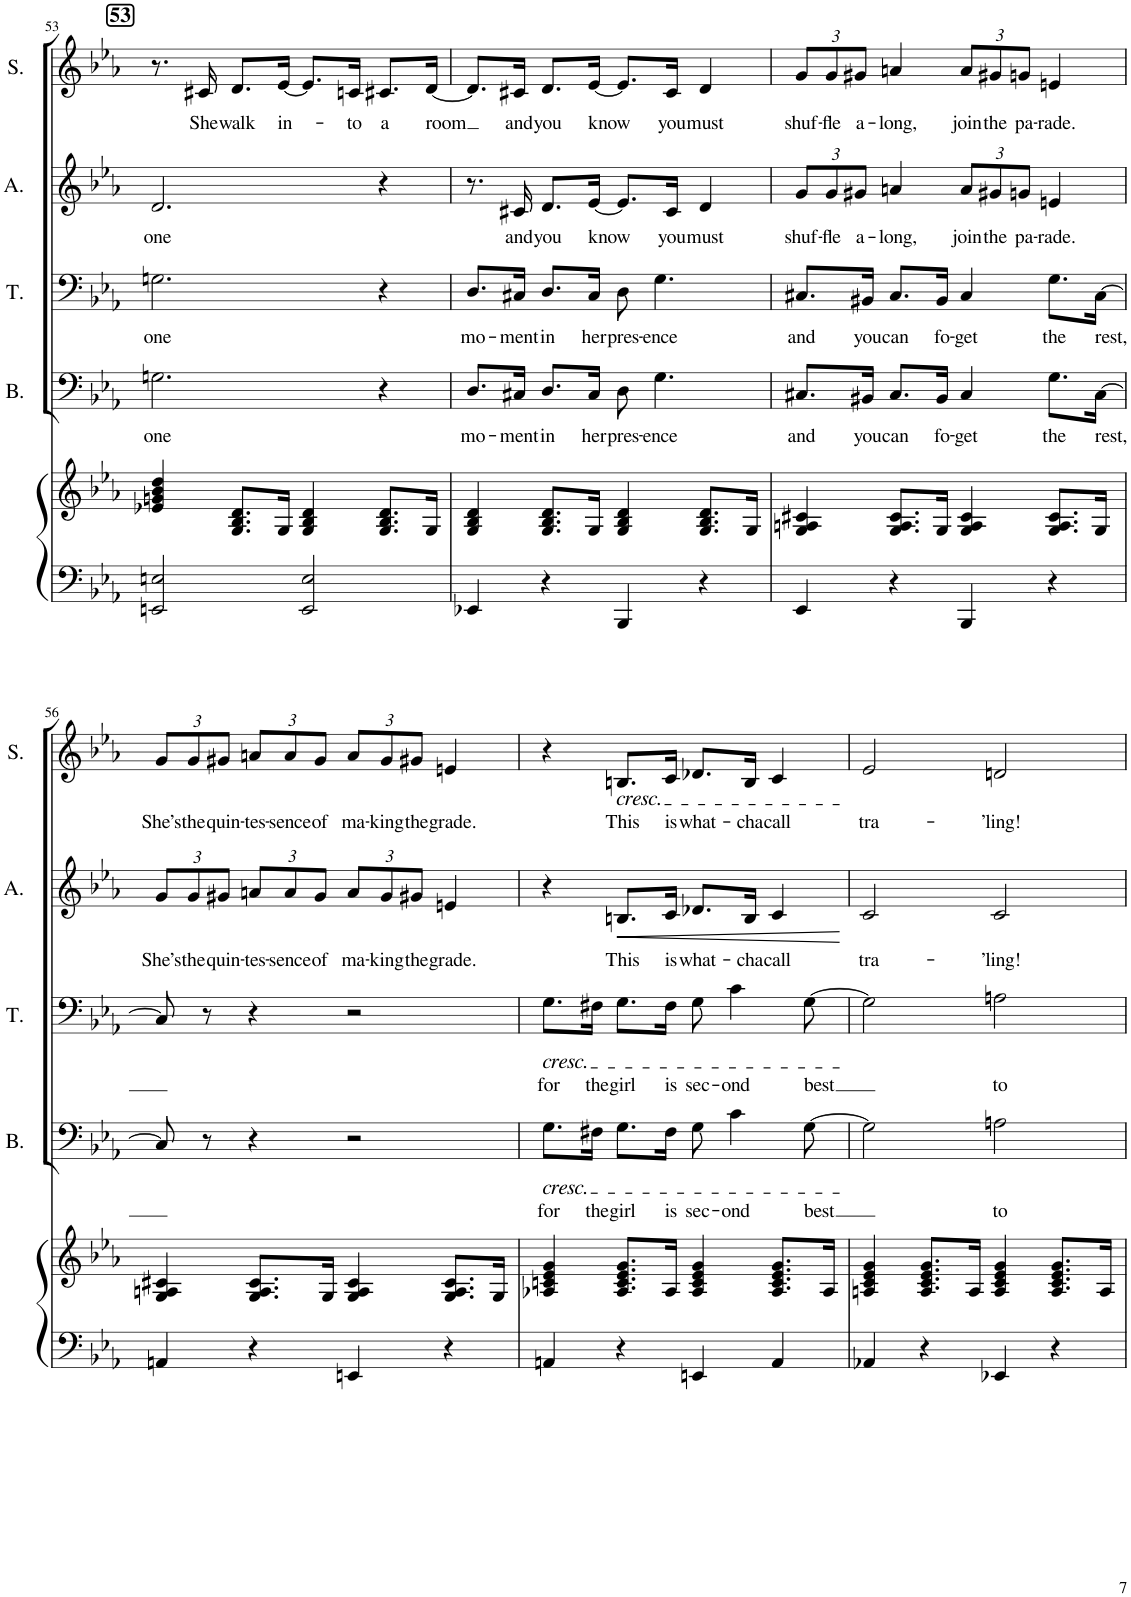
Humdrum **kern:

**kern	**kern	**kern	**text	**kern	**text	**kern	**text	**dynam	**kern	**text
*part5	*part5	*part4	*part4	*part3	*part3	*part2	*part2	*part2	*part1	*part1
*staff6	*staff5	*staff4	*staff4	*staff3	*staff3	*staff2	*staff2	*staff2	*staff1	*staff1
*I"Piano	*	*I"Bas	*	*I"Tenor	*	*I"Alt	*	*	*I"Sopraan	*
*I'Pno	*	*I'B.	*	*I'T.	*	*I'A.	*	*	*I'S.	*
!!LO:PB:g=z
*clefF4	*clefG2	*clefF4	*	*clefF4	*	*clefG2	*	*	*clefG2	*
*k[b-e-a-]	*k[b-e-a-]	*k[b-e-a-]	*	*k[b-e-a-]	*	*k[b-e-a-]	*	*	*k[b-e-a-]	*
*M4/4	*M4/4	*M4/4	*	*M4/4	*	*M4/4	*	*	*M4/4	*
!!LO:REH:place=s1:a:B:cj:fs=12:t=53
=53	=53	=53	=53	=53	=53	=53	=53	=53	=53	=53
!	!	!	!LO:LY:b	!	!LO:LY:b	!	!LO:LY:b	!	!	!
2EEn/ 2En/	4e-X/ 4gn/ 4b-/ 4dd/	2.Gn\	one	2.Gn\	one	2.d/	one	.	8.r	.
!	!	!	!	!	!	!	!	!	!	!LO:LY:b
.	.	.	.	.	.	.	.	.	16c#X/	She
!	!	!	!	!	!	!	!	!	!	!LO:LY:b
.	8.G/ 8.B-/ 8.d/L	.	.	.	.	.	.	.	8.d/L	walk
!	!	!	!	!	!	!	!	!	!	!LO:LY:b
.	16G/Jk	.	.	.	.	.	.	.	[16e-/Jk	in-
2EE/ 2E/	4G/ 4B-/ 4d/	.	.	.	.	.	.	.	8.e-/L]	.
!	!	!	!	!	!	!	!	!	!	!LO:LY:b
.	.	.	.	.	.	.	.	.	16cn/Jk	-to
!	!	!	!	!	!	!	!	!	!	!LO:LY:b
.	8.G/ 8.B-/ 8.d/L	4r	.	4r	.	4r	.	.	8.c#X/L	a
!	!	!	!	!	!	!	!	!	!	!LO:LY:b
.	16G/Jk	.	.	.	.	.	.	.	[16d/Jk	room
=54	=54	=54	=54	=54	=54	=54	=54	=54	=54	=54
!	!	!	!LO:LY:b	!	!LO:LY:b	!	!	!	!	!
4EE-X/	4G/ 4B-/ 4d/	8.D/L	mo-	8.D/L	mo-	8.r	.	.	8.d/L]	.
!	!	!	!LO:LY:b	!	!LO:LY:b	!	!LO:LY:b	!	!	!LO:LY:b
.	.	16C#X/Jk	-ment	16C#X/Jk	-ment	16c#X/	and	.	16c#X/Jk	and
!	!	!	!LO:LY:b	!	!LO:LY:b	!	!LO:LY:b	!	!	!LO:LY:b
4r	8.G/ 8.B-/ 8.d/L	8.D/L	in	8.D/L	in	8.d/L	you	.	8.d/L	you
!	!	!	!LO:LY:b	!	!LO:LY:b	!	!LO:LY:b	!	!	!LO:LY:b
.	16G/Jk	16C#/Jk	her	16C#/Jk	her	[16e-/Jk	know	.	[16e-/Jk	know
!	!	!	!LO:LY:b	!	!LO:LY:b	!	!	!	!	!
4BBB-/	4G/ 4B-/ 4d/	8D\	pres-	8D\	pres-	8.e-/L]	.	.	8.e-/L]	.
!	!	!	!LO:LY:b	!	!LO:LY:b	!	!	!	!	!
.	.	4.G\	-ence	4.G\	-ence	.	.	.	.	.
!	!	!	!	!	!	!	!LO:LY:b	!	!	!LO:LY:b
.	.	.	.	.	.	16c#/Jk	you	.	16c#/Jk	you
!	!	!	!	!	!	!	!LO:LY:b	!	!	!LO:LY:b
4r	8.G/ 8.B-/ 8.d/L	.	.	.	.	4d/	must	.	4d/	must
.	16G/Jk	.	.	.	.	.	.	.	.	.
=55	=55	=55	=55	=55	=55	=55	=55	=55	=55	=55
!	!	!	!LO:LY:b	!	!LO:LY:b	!	!	!	!	!
*	*	*	*	*	*	*Xbrackettup	*	*	*	*
!	!	!	!	!	!	!	!LO:LY:b	!	!	!
*	*	*	*	*	*	*	*	*	*Xbrackettup	*
!	!	!	!	!	!	!	!	!	!	!LO:LY:b
4EE-/	4G/ 4An/ 4c#X/	8.C#X/L	and	8.C#X/L	and	12g/L	shuf-	.	12g/L	shuf-
!	!	!	!	!	!	!	!LO:LY:b	!	!	!LO:LY:b
.	.	.	.	.	.	12g/	-fle	.	12g/	-fle
!	!	!	!	!	!	!	!LO:LY:b	!	!	!LO:LY:b
.	.	.	.	.	.	12g#X/J	a-	.	12g#X/J	a-
!	!	!	!LO:LY:b	!	!LO:LY:b	!	!	!	!	!
.	.	16BB#X/Jk	you	16BB#X/Jk	you	.	.	.	.	.
!	!	!	!LO:LY:b	!	!LO:LY:b	!	!LO:LY:b	!	!	!LO:LY:b
4r	8.G/ 8.A/ 8.c#/L	8.C#/L	can	8.C#/L	can	4an/	-long,	.	4an/	-long,
!	!	!	!LO:LY:b	!	!LO:LY:b	!	!	!	!	!
.	16G/Jk	16BB#/Jk	fo-	16BB#/Jk	fo-	.	.	.	.	.
!	!	!	!LO:LY:b	!	!LO:LY:b	!	!LO:LY:b	!	!	!LO:LY:b
4BBB-/	4G/ 4A/ 4c#/	4C#/	-get	4C#/	-get	12a/L	join	.	12a/L	join
!	!	!	!	!	!	!	!LO:LY:b	!	!	!LO:LY:b
.	.	.	.	.	.	12g#X/	the	.	12g#X/	the
!	!	!	!	!	!	!	!LO:LY:b	!	!	!LO:LY:b
.	.	.	.	.	.	12gn/J	pa-	.	12gn/J	pa-
!	!	!	!LO:LY:b	!	!LO:LY:b	!	!LO:LY:b	!	!	!LO:LY:b
4r	8.G/ 8.A/ 8.c#/L	8.G\L	the	8.G\L	the	4en/	-rade.	.	4en/	-rade.
!	!	!	!LO:LY:b	!	!LO:LY:b	!	!	!	!	!
.	16G/Jk	[16C#\Jk	rest,	[16C#\Jk	rest,	.	.	.	.	.
!!LO:LB:g=z
=56	=56	=56	=56	=56	=56	=56	=56	=56	=56	=56
!	!	!	!	!	!	!	!LO:LY:b	!	!	!LO:LY:b
4AAn/	4G/ 4An/ 4c#X/	8C#/]	.	8C#/]	.	12g/L	She’s	.	12g/L	She’s
!	!	!	!	!	!	!	!LO:LY:b	!	!	!LO:LY:b
.	.	.	.	.	.	12g/	the	.	12g/	the
.	.	8r	.	8r	.	.	.	.	.	.
!	!	!	!	!	!	!	!LO:LY:b	!	!	!LO:LY:b
.	.	.	.	.	.	12g#X/J	quin-	.	12g#X/J	quin-
!	!	!	!	!	!	!	!LO:LY:b	!	!	!LO:LY:b
4r	8.G/ 8.A/ 8.c#/L	4r	.	4r	.	12an/L	-tes-	.	12an/L	-tes-
!	!	!	!	!	!	!	!LO:LY:b	!	!	!LO:LY:b
.	.	.	.	.	.	12a/	-sence	.	12a/	-sence
!	!	!	!	!	!	!	!LO:LY:b	!	!	!LO:LY:b
.	.	.	.	.	.	12g#/J	of	.	12g#/J	of
.	16G/Jk	.	.	.	.	.	.	.	.	.
!	!	!	!	!	!	!	!LO:LY:b	!	!	!LO:LY:b
4EEn/	4G/ 4A/ 4c#/	2r	.	2r	.	12a/L	ma-	.	12a/L	ma-
!	!	!	!	!	!	!	!LO:LY:b	!	!	!LO:LY:b
.	.	.	.	.	.	12g#/	-king	.	12g#/	-king
!	!	!	!	!	!	!	!LO:LY:b	!	!	!LO:LY:b
.	.	.	.	.	.	12g#X/J	the	.	12g#X/J	the
!	!	!	!	!	!	!	!LO:LY:b	!	!	!LO:LY:b
4r	8.G/ 8.A/ 8.c#/L	.	.	.	.	4en/	grade.	.	4en/	grade.
.	16G/Jk	.	.	.	.	.	.	.	.	.
=57	=57	=57	=57	=57	=57	=57	=57	=57	=57	=57
!	!	!	!	!LO:TX:b:i:t=cresc.	!	!	!	!	!	!
!	!	!LO:TX:b:i:t=cresc.	!	!	!	!	!	!	!	!
!	!	!	!LO:LY:b	!	!LO:LY:b	!	!	!	!	!
4AAn/	4A-X/ 4cn/ 4e-/ 4g/	8.G\L	for	8.G\L	for	4r	.	.	4r	.
!	!	!	!LO:LY:b	!	!LO:LY:b	!	!	!	!	!
.	.	16F#X\Jk	the	16F#X\Jk	the	.	.	.	.	.
!	!	!	!	!	!	!	!	!	!LO:TX:b:i:t=cresc.	!
!	!	!	!LO:LY:b	!	!LO:LY:b	!	!LO:LY:b	!LO:HP:b	!	!LO:LY:b
4r	8.A-/ 8.c/ 8.e-/ 8.g/L	8.G\L	girl	8.G\L	girl	8.Bn/L	This	<	8.Bn/L	This
!	!	!	!LO:LY:b	!	!LO:LY:b	!	!LO:LY:b	!	!	!LO:LY:b
.	16A-/Jk	16F#\Jk	is	16F#\Jk	is	16c/Jk	is	.	16c/Jk	is
!	!	!	!LO:LY:b	!	!LO:LY:b	!	!LO:LY:b	!	!	!LO:LY:b
4EEn/	4A-/ 4c/ 4e-/ 4g/	8G\	sec-	8G\	sec-	8.d-X/L	what-	.	8.d-X/L	what-
!	!	!	!LO:LY:b	!	!LO:LY:b	!	!	!	!	!
.	.	4c\	-ond	4c\	-ond	.	.	.	.	.
!	!	!	!	!	!	!	!LO:LY:b	!	!	!LO:LY:b
.	.	.	.	.	.	16B/Jk	-cha	.	16B/Jk	-cha
!	!	!	!	!	!	!	!LO:LY:b	!	!	!LO:LY:b
4AA/	8.A-/ 8.c/ 8.e-/ 8.g/L	.	.	.	.	4c/	call	.	4c/	call
!	!	!	!LO:LY:b	!	!LO:LY:b	!	!	!	!	!
.	.	[8G\	best	[8G\	best	.	.	.	.	.
.	16A-/Jk	.	.	.	.	.	.	.	.	.
.	.	.	.	.	.	.	.	[	.	.
=58	=58	=58	=58	=58	=58	=58	=58	=58	=58	=58
!	!	!	!	!	!	!	!LO:LY:b	!	!	!LO:LY:b
4AA-X/	4An/ 4c/ 4e-/ 4g/	2G\]	.	2G\]	.	2c/	tra-	.	2e-/	tra-
4r	8.A/ 8.c/ 8.e-/ 8.g/L	.	.	.	.	.	.	.	.	.
.	16A/Jk	.	.	.	.	.	.	.	.	.
!	!	!	!LO:LY:b	!	!LO:LY:b	!	!LO:LY:b	!	!	!LO:LY:b
4EE-X/	4A/ 4c/ 4e-/ 4g/	2An\	to	2An\	to	2c/	-’ling!	.	2dn/	-’ling!
4r	8.A/ 8.c/ 8.e-/ 8.g/L	.	.	.	.	.	.	.	.	.
.	16A/Jk	.	.	.	.	.	.	.	.	.
=	=	=	=	=	=	=	=	=	=	=
*-	*-	*-	*-	*-	*-	*-	*-	*-	*-	*-
